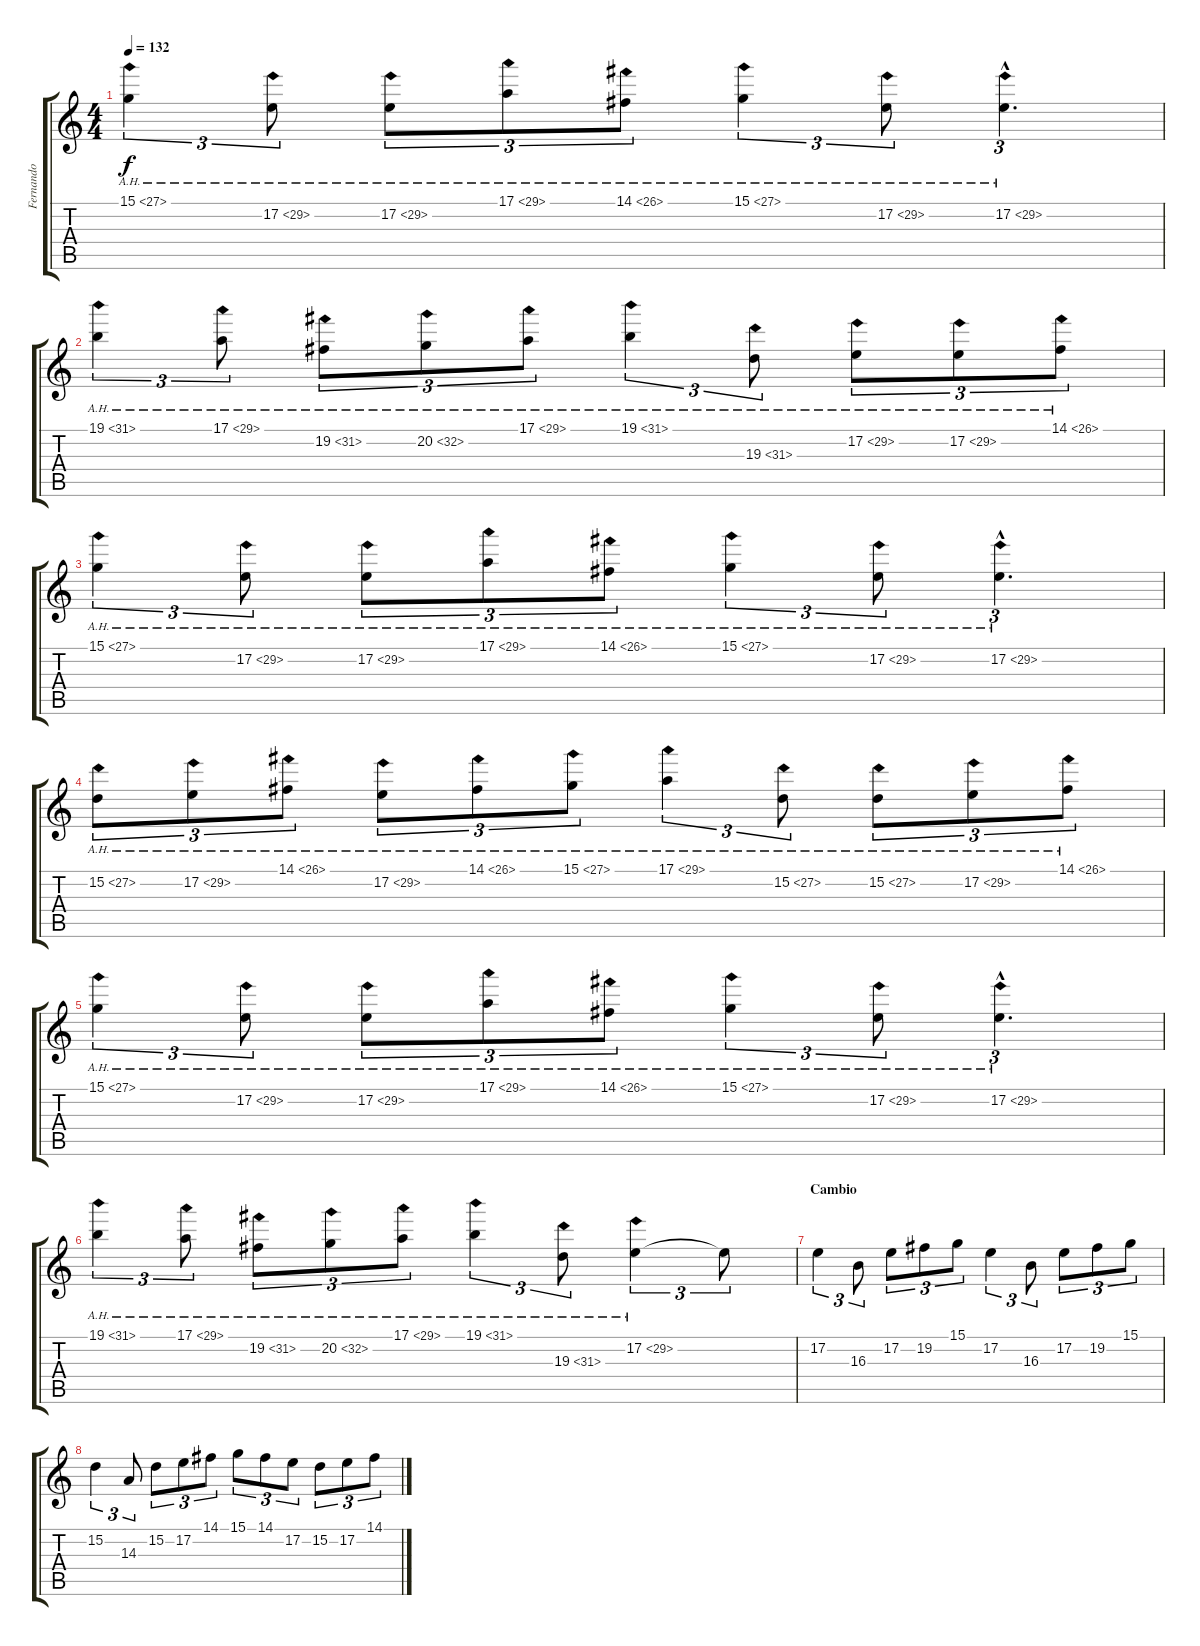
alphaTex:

\track ("Fernando" "Fernando") {instrument flute}
\staff {score tabs}
\tuning (E4 B3 G3 D3 A2 E2) {hide}
\ts (4 4)
\tempo 132
\clef g2
\ks c
15.1{ah 12}.4{tu (3 2) dy f} 17.2{ah 12}.8{tu (3 2)} 17.2{ah 12}.8{tu (3 2)} 17.1{ah 12}.8{tu (3 2)} 14.1{ah 12}.8{tu (3 2)} 15.1{ah 12}.4{tu (3 2)} 17.2{ah 12}.8{tu (3 2)} 17.2{ah 12 hac}.4{d tu (3 2)} |
19.1{ah 12}.4{tu (3 2)} 17.1{ah 12}.8{tu (3 2)} 19.2{ah 12}.8{tu (3 2)} 20.2{ah 12}.8{tu (3 2)} 17.1{ah 12}.8{tu (3 2)} 19.1{ah 12}.4{tu (3 2)} 19.3{ah 12}.8{tu (3 2)} 17.2{ah 12}.8{tu (3 2)} 17.2{ah 12}.8{tu (3 2)} 14.1{ah 12}.8{tu (3 2)} |
15.1{ah 12}.4{tu (3 2)} 17.2{ah 12}.8{tu (3 2)} 17.2{ah 12}.8{tu (3 2)} 17.1{ah 12}.8{tu (3 2)} 14.1{ah 12}.8{tu (3 2)} 15.1{ah 12}.4{tu (3 2)} 17.2{ah 12}.8{tu (3 2)} 17.2{ah 12 hac}.4{d tu (3 2)} |
15.2{ah 12}.8{tu (3 2)} 17.2{ah 12}.8{tu (3 2)} 14.1{ah 12}.8{tu (3 2)} 17.2{ah 12}.8{tu (3 2)} 14.1{ah 12}.8{tu (3 2)} 15.1{ah 12}.8{tu (3 2)} 17.1{ah 12}.4{tu (3 2)} 15.2{ah 12}.8{tu (3 2)} 15.2{ah 12}.8{tu (3 2)} 17.2{ah 12}.8{tu (3 2)} 14.1{ah 12}.8{tu (3 2)} |
15.1{ah 12}.4{tu (3 2)} 17.2{ah 12}.8{tu (3 2)} 17.2{ah 12}.8{tu (3 2)} 17.1{ah 12}.8{tu (3 2)} 14.1{ah 12}.8{tu (3 2)} 15.1{ah 12}.4{tu (3 2)} 17.2{ah 12}.8{tu (3 2)} 17.2{ah 12 hac}.4{d tu (3 2)} |
19.1{ah 12}.4{tu (3 2)} 17.1{ah 12}.8{tu (3 2)} 19.2{ah 12}.8{tu (3 2)} 20.2{ah 12}.8{tu (3 2)} 17.1{ah 12}.8{tu (3 2)} 19.1{ah 12}.4{tu (3 2)} 19.3{ah 12}.8{tu (3 2)} 17.2{ah 12}.4{tu (3 2)} 17.2{t}.8{tu (3 2)} |
\section ("" "Cambio")
17.2.4{tu (3 2)} 16.3.8{tu (3 2)} 17.2.8{tu (3 2)} 19.2.8{tu (3 2)} 15.1.8{tu (3 2)} 17.2.4{tu (3 2)} 16.3.8{tu (3 2)} 17.2.8{tu (3 2)} 19.2.8{tu (3 2)} 15.1.8{tu (3 2)} |
15.2.4{tu (3 2)} 14.3.8{tu (3 2)} 15.2.8{tu (3 2)} 17.2.8{tu (3 2)} 14.1.8{tu (3 2)} 15.1.8{tu (3 2)} 14.1.8{tu (3 2)} 17.2.8{tu (3 2)} 15.2.8{tu (3 2)} 17.2.8{tu (3 2)} 14.1.8{tu (3 2)}
